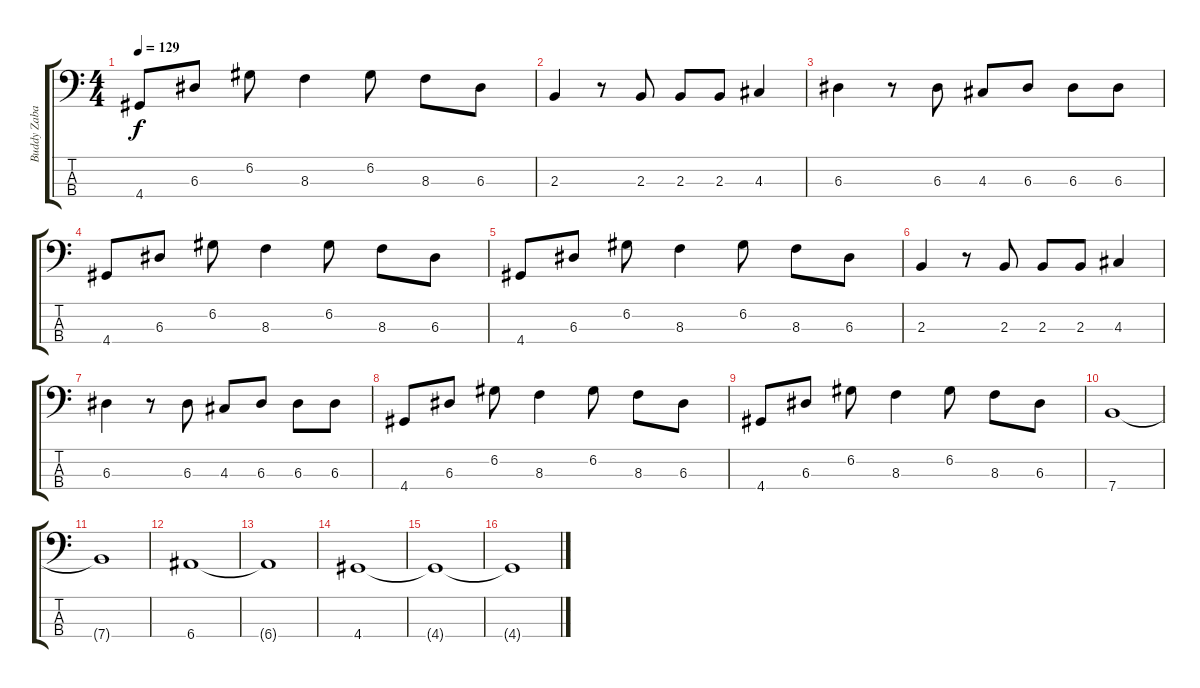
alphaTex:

\track ("Buddy Zabala(Bass)" "Buddy Zaba") {instrument electricbassfinger}
\staff {score tabs}
\tuning (G2 D2 A1 E1) {hide}
\ts (4 4)
\tempo 129
\clef f4
\ks c
4.4.8{dy f} 6.3.8 6.2.8 8.3.4 6.2.8 8.3.8 6.3.8 |
2.3.4 r.8 2.3.8 2.3.8 2.3.8 4.3.4 |
6.3.4 r.8 6.3.8 4.3.8 6.3.8 6.3.8 6.3.8 |
4.4.8 6.3.8 6.2.8 8.3.4 6.2.8 8.3.8 6.3.8 |
4.4.8 6.3.8 6.2.8 8.3.4 6.2.8 8.3.8 6.3.8 |
2.3.4 r.8 2.3.8 2.3.8 2.3.8 4.3.4 |
6.3.4 r.8 6.3.8 4.3.8 6.3.8 6.3.8 6.3.8 |
4.4.8 6.3.8 6.2.8 8.3.4 6.2.8 8.3.8 6.3.8 |
4.4.8 6.3.8 6.2.8 8.3.4 6.2.8 8.3.8 6.3.8 |
7.4.1 |
7.4{t}.1 |
6.4.1 |
6.4{t}.1 |
4.4.1 |
4.4{t}.1 |
4.4{t}.1
